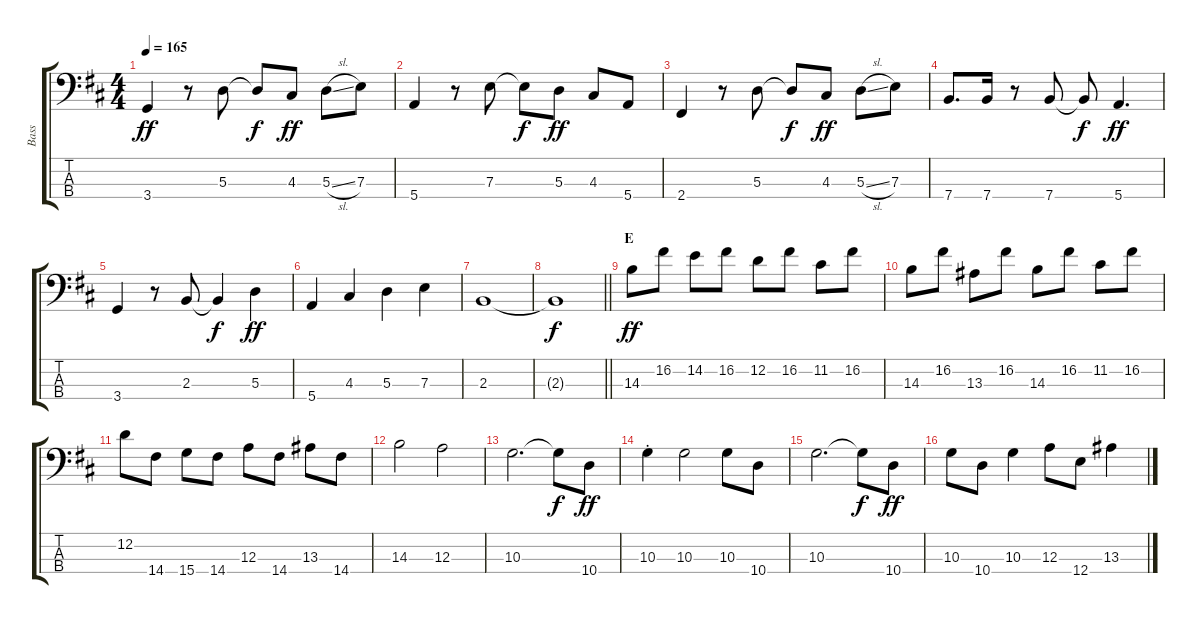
\track ("Bass" "Bass") {instrument electricbasspick}
\staff {score tabs}
\tuning (G2 D2 A1 E1) {hide}
\ts (4 4)
\tempo 165
\clef f4
\ks d
3.4.4{dy ff} r.8 5.3.8 5.3{t}.8{dy f} 4.3.8{dy ff} 5.3{sl}.8 7.3.8 |
5.4.4 r.8 7.3.8 7.3{t}.8{dy f} 5.3.8{dy ff} 4.3.8 5.4.8 |
2.4.4 r.8 5.3.8 5.3{t}.8{dy f} 4.3.8{dy ff} 5.3{sl}.8 7.3.8 |
7.4.8{d} 7.4.16 r.8 7.4.8 7.4{t}.8{dy f} 5.4.4{d dy ff} |
3.4.4 r.8 2.3.8 2.3{t}.4{dy f} 5.3.4{dy ff} |
5.4.4 4.3.4 5.3.4 7.3.4 |
2.3.1 |
\barLineRight lightlight
2.3{t}.1{dy f} |
\section ("" "E")
14.3.8{dy ff} 16.2.8 14.2.8 16.2.8 12.2.8 16.2.8 11.2.8 16.2.8 |
14.3.8 16.2.8 13.3.8 16.2.8 14.3.8 16.2.8 11.2.8 16.2.8 |
12.2.8 14.4.8 15.4.8 14.4.8 12.3.8 14.4.8 13.3.8 14.4.8 |
14.3.2 12.3.2 |
10.3.2{d} 10.3{t}.8{dy f} 10.4.8{dy ff} |
10.3{st}.4 10.3.2 10.3.8 10.4.8 |
10.3.2{d} 10.3{t}.8{dy f} 10.4.8{dy ff} |
10.3.8 10.4.8 10.3.4 12.3.8 12.4.8 13.3.4
